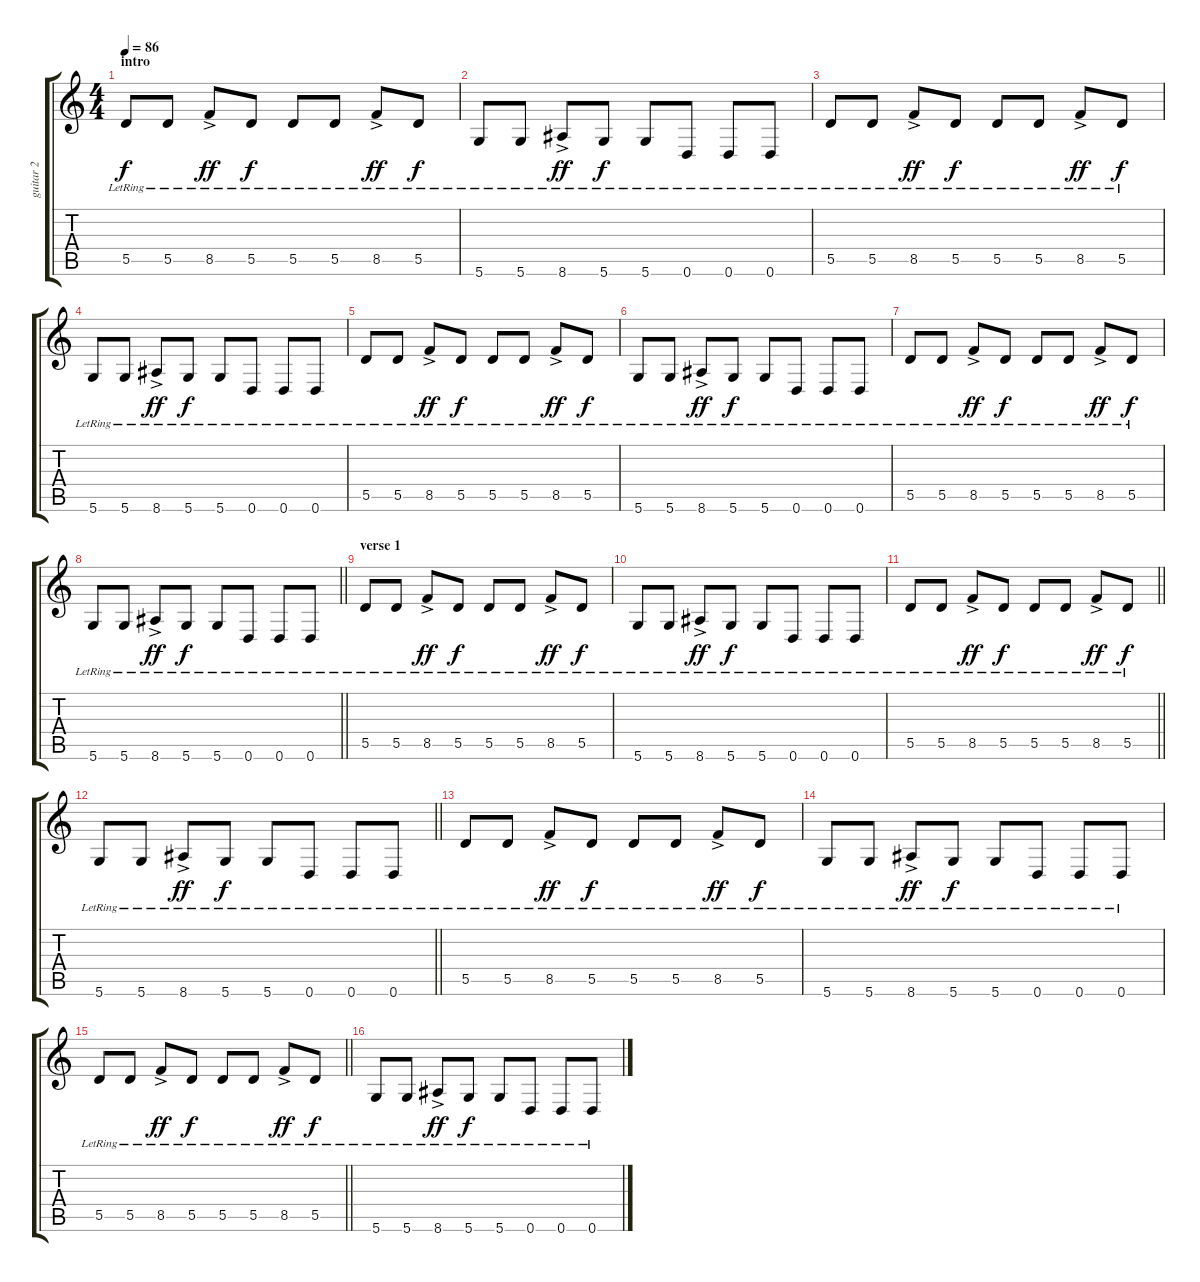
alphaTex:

\track ("guitar 2" "guitar 2") {instrument electricguitarjazz}
\staff {score tabs}
\tuning (E4 B3 G3 D3 A2 D2) {hide}
\ts (4 4)
\section ("" "intro")
\tempo 86
\clef g2
\ks c
5.5{lr}.8{dy f instrument electricguitarjazz} 5.5{lr}.8 8.5{ac lr}.8{dy ff} 5.5{lr}.8{dy f} 5.5{lr}.8 5.5{lr}.8 8.5{ac lr}.8{dy ff} 5.5{lr}.8{dy f} |
5.6{lr}.8 5.6{lr}.8 8.6{ac lr}.8{dy ff} 5.6{lr}.8{dy f} 5.6{lr}.8 0.6{lr}.8 0.6{lr}.8 0.6{lr}.8 |
5.5{lr}.8 5.5{lr}.8 8.5{ac lr}.8{dy ff} 5.5{lr}.8{dy f} 5.5{lr}.8 5.5{lr}.8 8.5{ac lr}.8{dy ff} 5.5{lr}.8{dy f} |
5.6{lr}.8 5.6{lr}.8 8.6{ac lr}.8{dy ff} 5.6{lr}.8{dy f} 5.6{lr}.8 0.6{lr}.8 0.6{lr}.8 0.6{lr}.8 |
5.5{lr}.8 5.5{lr}.8 8.5{ac lr}.8{dy ff} 5.5{lr}.8{dy f} 5.5{lr}.8 5.5{lr}.8 8.5{ac lr}.8{dy ff} 5.5{lr}.8{dy f} |
5.6{lr}.8 5.6{lr}.8 8.6{ac lr}.8{dy ff} 5.6{lr}.8{dy f} 5.6{lr}.8 0.6{lr}.8 0.6{lr}.8 0.6{lr}.8 |
5.5{lr}.8 5.5{lr}.8 8.5{ac lr}.8{dy ff} 5.5{lr}.8{dy f} 5.5{lr}.8 5.5{lr}.8 8.5{ac lr}.8{dy ff} 5.5{lr}.8{dy f} |
\barLineRight lightlight
5.6{lr}.8 5.6{lr}.8 8.6{ac lr}.8{dy ff} 5.6{lr}.8{dy f} 5.6{lr}.8 0.6{lr}.8 0.6{lr}.8 0.6{lr}.8 |
\section ("" "verse 1")
5.5{lr}.8 5.5{lr}.8 8.5{ac lr}.8{dy ff} 5.5{lr}.8{dy f} 5.5{lr}.8 5.5{lr}.8 8.5{ac lr}.8{dy ff} 5.5{lr}.8{dy f} |
5.6{lr}.8 5.6{lr}.8 8.6{ac lr}.8{dy ff} 5.6{lr}.8{dy f} 5.6{lr}.8 0.6{lr}.8 0.6{lr}.8 0.6{lr}.8 |
\barLineRight lightlight
5.5{lr}.8 5.5{lr}.8 8.5{ac lr}.8{dy ff} 5.5{lr}.8{dy f} 5.5{lr}.8 5.5{lr}.8 8.5{ac lr}.8{dy ff} 5.5{lr}.8{dy f} |
\barLineRight lightlight
5.6{lr}.8 5.6{lr}.8 8.6{ac lr}.8{dy ff} 5.6{lr}.8{dy f} 5.6{lr}.8 0.6{lr}.8 0.6{lr}.8 0.6{lr}.8 |
5.5{lr}.8 5.5{lr}.8 8.5{ac lr}.8{dy ff} 5.5{lr}.8{dy f} 5.5{lr}.8 5.5{lr}.8 8.5{ac lr}.8{dy ff} 5.5{lr}.8{dy f} |
5.6{lr}.8 5.6{lr}.8 8.6{ac lr}.8{dy ff} 5.6{lr}.8{dy f} 5.6{lr}.8 0.6{lr}.8 0.6{lr}.8 0.6{lr}.8 |
\barLineRight lightlight
5.5{lr}.8 5.5{lr}.8 8.5{ac lr}.8{dy ff} 5.5{lr}.8{dy f} 5.5{lr}.8 5.5{lr}.8 8.5{ac lr}.8{dy ff} 5.5{lr}.8{dy f} |
5.6{lr}.8 5.6{lr}.8 8.6{ac lr}.8{dy ff} 5.6{lr}.8{dy f} 5.6{lr}.8 0.6{lr}.8 0.6{lr}.8 0.6{lr}.8
